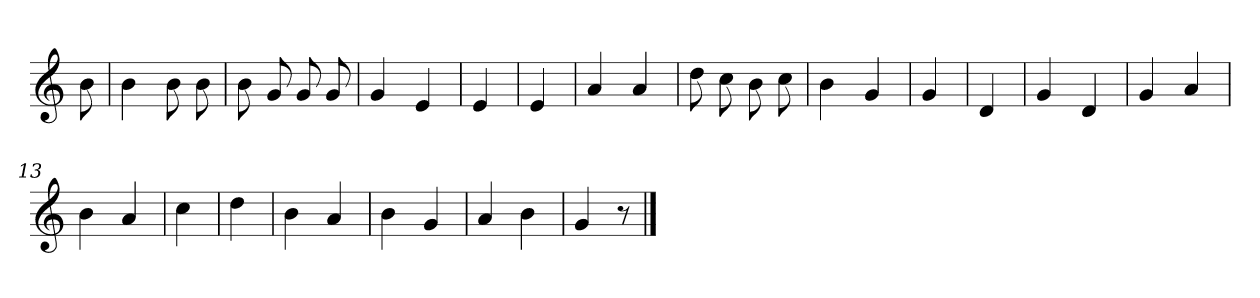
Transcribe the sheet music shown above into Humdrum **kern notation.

**kern
*part1
*staff1
*clefG2
*k[]
=
8b
=1
4b
8b
8b
=2
8b
8g
8g
8g
=3
4g
4e
=4
4e
=5
4e
=6
4a
4a
=7
8dd
8cc
8b
8cc
=8
4b
4g
=9
4g
=10
4d
=11
4g
4d
=12
4g
4a
=13
4b
4a
=14
4cc
=15
4dd
=16
4b
4a
=17
4b
4g
=18
4a
4b
=19
4g
8r
==
*-
